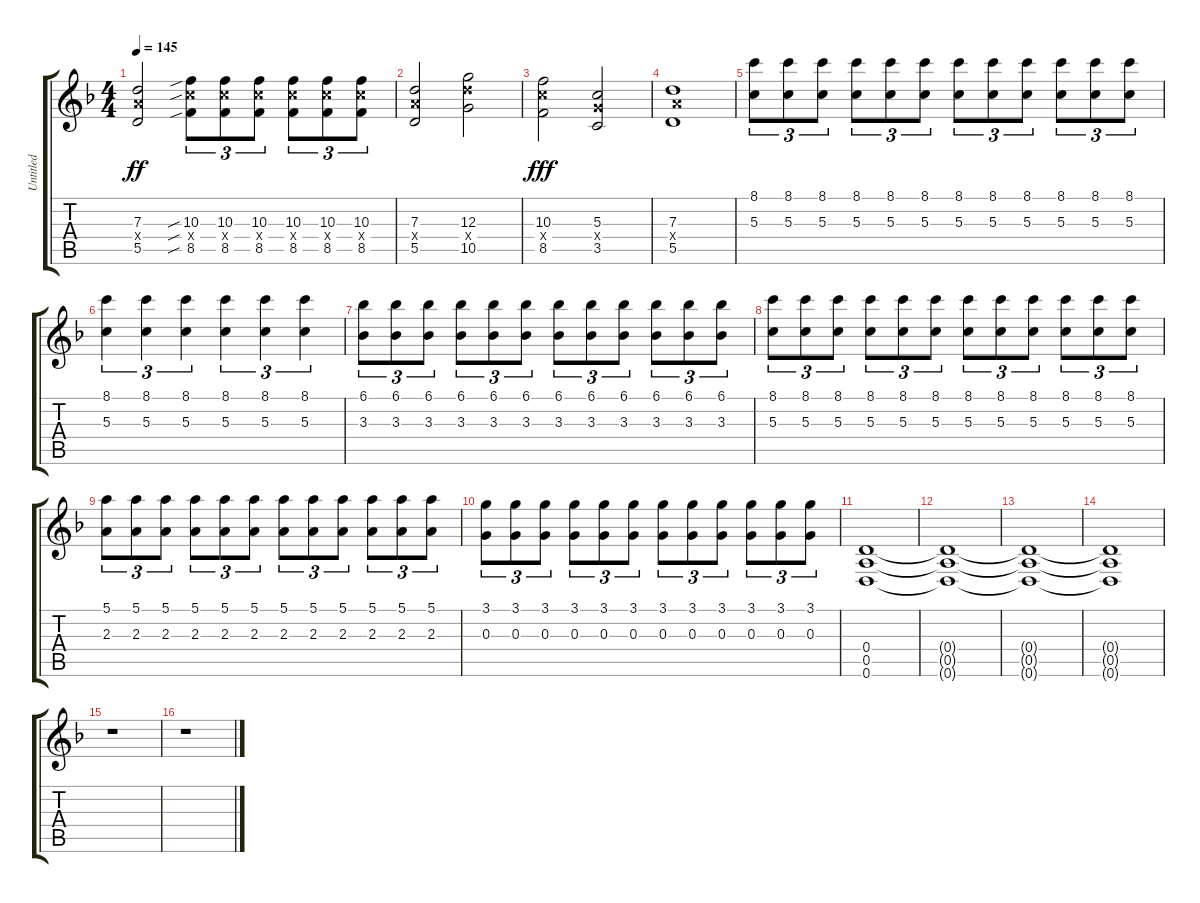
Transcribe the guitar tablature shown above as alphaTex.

\track ("Untitled" "Untitled") {instrument distortionguitar}
\staff {score tabs}
\tuning (E4 B3 G3 D3 A2 D2) {hide}
\ts (4 4)
\tempo 145
\clef g2
\ks f
(7.3 7.4{x} 5.5).2{dy ff} (10.3{sib} 10.4{sib x} 8.5{sib}).8{tu (3 2)} (10.3 10.4{x} 8.5).8{tu (3 2)} (10.3 10.4{x} 8.5).8{tu (3 2)} (10.3 10.4{x} 8.5).8{tu (3 2)} (10.3 10.4{x} 8.5).8{tu (3 2)} (10.3 10.4{x} 8.5).8{tu (3 2)} |
(7.3 7.4{x} 5.5).2 (12.3 12.4{x} 10.5).2 |
(10.3 10.4{x} 8.5).2{dy fff} (5.3 5.4{x} 3.5).2 |
(7.3 7.4{x} 5.5).1 |
(8.1 5.3).8{tu (3 2)} (8.1 5.3).8{tu (3 2)} (8.1 5.3).8{tu (3 2)} (8.1 5.3).8{tu (3 2)} (8.1 5.3).8{tu (3 2)} (8.1 5.3).8{tu (3 2)} (8.1 5.3).8{tu (3 2)} (8.1 5.3).8{tu (3 2)} (8.1 5.3).8{tu (3 2)} (8.1 5.3).8{tu (3 2)} (8.1 5.3).8{tu (3 2)} (8.1 5.3).8{tu (3 2)} |
(8.1 5.3).4{tu (3 2)} (8.1 5.3).4{tu (3 2)} (8.1 5.3).4{tu (3 2)} (8.1 5.3).4{tu (3 2)} (8.1 5.3).4{tu (3 2)} (8.1 5.3).4{tu (3 2)} |
(6.1 3.3).8{tu (3 2)} (6.1 3.3).8{tu (3 2)} (6.1 3.3).8{tu (3 2)} (6.1 3.3).8{tu (3 2)} (6.1 3.3).8{tu (3 2)} (6.1 3.3).8{tu (3 2)} (6.1 3.3).8{tu (3 2)} (6.1 3.3).8{tu (3 2)} (6.1 3.3).8{tu (3 2)} (6.1 3.3).8{tu (3 2)} (6.1 3.3).8{tu (3 2)} (6.1 3.3).8{tu (3 2)} |
(8.1 5.3).8{tu (3 2)} (8.1 5.3).8{tu (3 2)} (8.1 5.3).8{tu (3 2)} (8.1 5.3).8{tu (3 2)} (8.1 5.3).8{tu (3 2)} (8.1 5.3).8{tu (3 2)} (8.1 5.3).8{tu (3 2)} (8.1 5.3).8{tu (3 2)} (8.1 5.3).8{tu (3 2)} (8.1 5.3).8{tu (3 2)} (8.1 5.3).8{tu (3 2)} (8.1 5.3).8{tu (3 2)} |
(5.1 2.3).8{tu (3 2)} (5.1 2.3).8{tu (3 2)} (5.1 2.3).8{tu (3 2)} (5.1 2.3).8{tu (3 2)} (5.1 2.3).8{tu (3 2)} (5.1 2.3).8{tu (3 2)} (5.1 2.3).8{tu (3 2)} (5.1 2.3).8{tu (3 2)} (5.1 2.3).8{tu (3 2)} (5.1 2.3).8{tu (3 2)} (5.1 2.3).8{tu (3 2)} (5.1 2.3).8{tu (3 2)} |
(3.1 0.3).8{tu (3 2)} (3.1 0.3).8{tu (3 2)} (3.1 0.3).8{tu (3 2)} (3.1 0.3).8{tu (3 2)} (3.1 0.3).8{tu (3 2)} (3.1 0.3).8{tu (3 2)} (3.1 0.3).8{tu (3 2)} (3.1 0.3).8{tu (3 2)} (3.1 0.3).8{tu (3 2)} (3.1 0.3).8{tu (3 2)} (3.1 0.3).8{tu (3 2)} (3.1 0.3).8{tu (3 2)} |
(0.4 0.5 0.6).1 |
(0.4{t} 0.5{t} 0.6{t}).1 |
(0.4{t} 0.5{t} 0.6{t}).1 |
(0.4{t} 0.5{t} 0.6{t}).1 |
r.1 |
r.1
